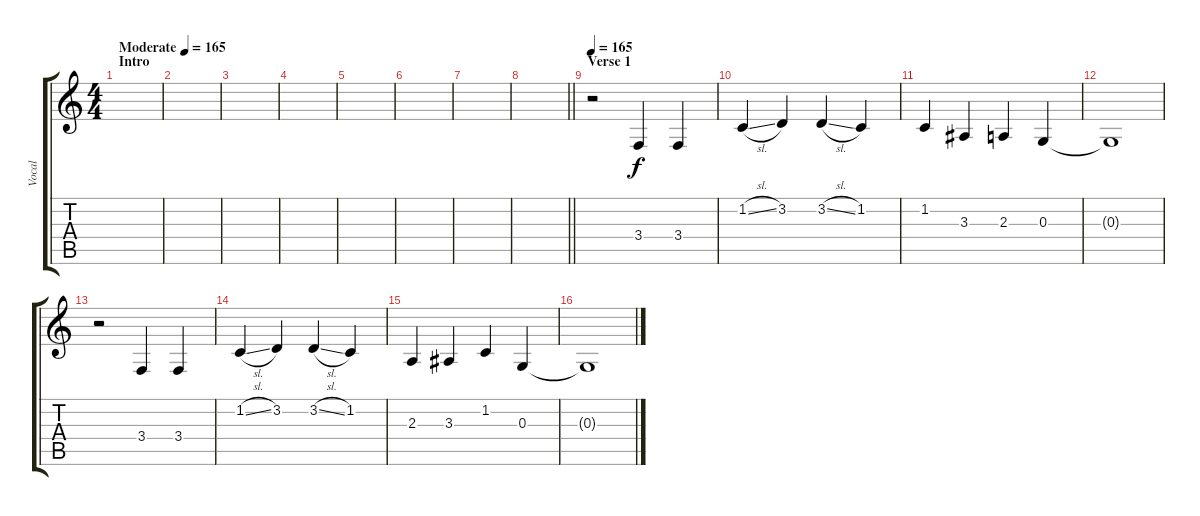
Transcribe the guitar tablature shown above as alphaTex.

\track ("Vocal" "Vocal") {instrument altosax}
\staff {score tabs}
\tuning (E4 B3 G3 D3 A2 E2) {hide}
\ts (4 4)
\section ("" "Intro")
\tempo (165 "Moderate")
\tempo 140
\tempo (165 "Moderate")
\clef g2
\ks c
|
|
|
|
|
|
|
\barLineRight lightlight
|
\section ("" "Verse 1")
\tempo 165
r.2 3.4.4 3.4.4 |
1.2{sl}.4 3.2.4 3.2{sl}.4 1.2.4 |
1.2.4 3.3.4 2.3.4 0.3.4 |
0.3{t}.1 |
r.2 3.4.4 3.4.4 |
1.2{sl}.4 3.2.4 3.2{sl}.4 1.2.4 |
2.3.4 3.3.4 1.2.4 0.3.4 |
0.3{t}.1
